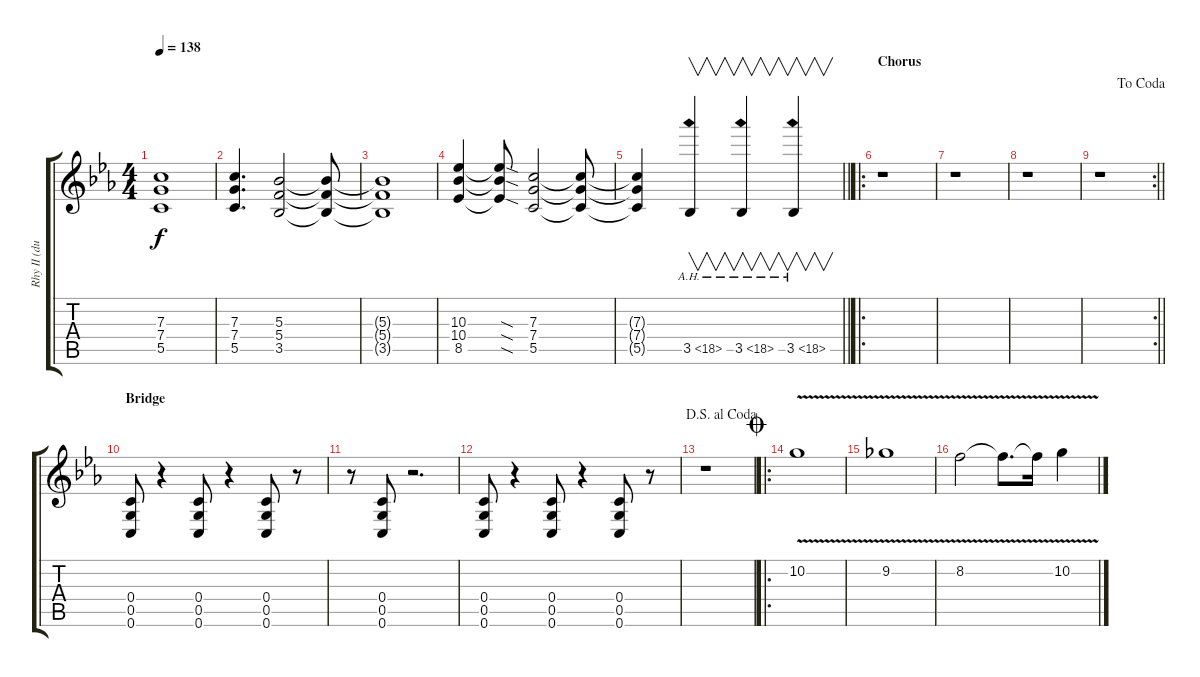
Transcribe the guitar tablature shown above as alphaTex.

\track ("Rhy II (dub)" "Rhy II (du") {instrument distortionguitar}
\staff {score tabs}
\tuning (D4 A3 F3 C3 G2 C2) {hide}
\ts (4 4)
\tempo 138
\clef g2
\ks eb
(7.3{t} 7.4{t} 5.5{t}).1{dy f} |
(7.3 7.4 5.5).4{d} (5.3 5.4 3.5).2 (5.3{t} 5.4{t} 3.5{t}).8 |
(5.3{t} 5.4{t} 3.5{t}).1 |
(10.3 10.4 8.5).4 (10.3{sod t} 10.4{sod t} 8.5{sod t}).8 (7.3 7.4 5.5).2 (7.3{t} 7.4{t} 5.5{t}).8 |
\barLineRight lightlight
(7.3{t} 7.4{t} 5.5{t}).4 3.5{ah 15}.4{v} 3.5{ah 15}.4{v} 3.5{ah 15}.4{v} |
\ro
\section ("" "Chorus")
r.1 |
r.1 |
r.1 |
\rc 2
\jump dacoda
\barLineRight lightlight
r.1 |
\section ("" "Bridge")
(0.4 0.5 0.6).8 r.4 (0.4 0.5 0.6).8 r.4 (0.4 0.5 0.6).8 r.8 |
r.8 (0.4 0.5 0.6).8 r.2{d} |
(0.4 0.5 0.6).8 r.4 (0.4 0.5 0.6).8 r.4 (0.4 0.5 0.6).8 r.8 |
\jump dalsegnoalcoda
r.1 |
\ro
\jump coda
10.2{v}.1 |
9.2{v}.1 |
8.2{v}.2 8.2{v t}.8{d} 8.2{v t}.16 10.2{v}.4
